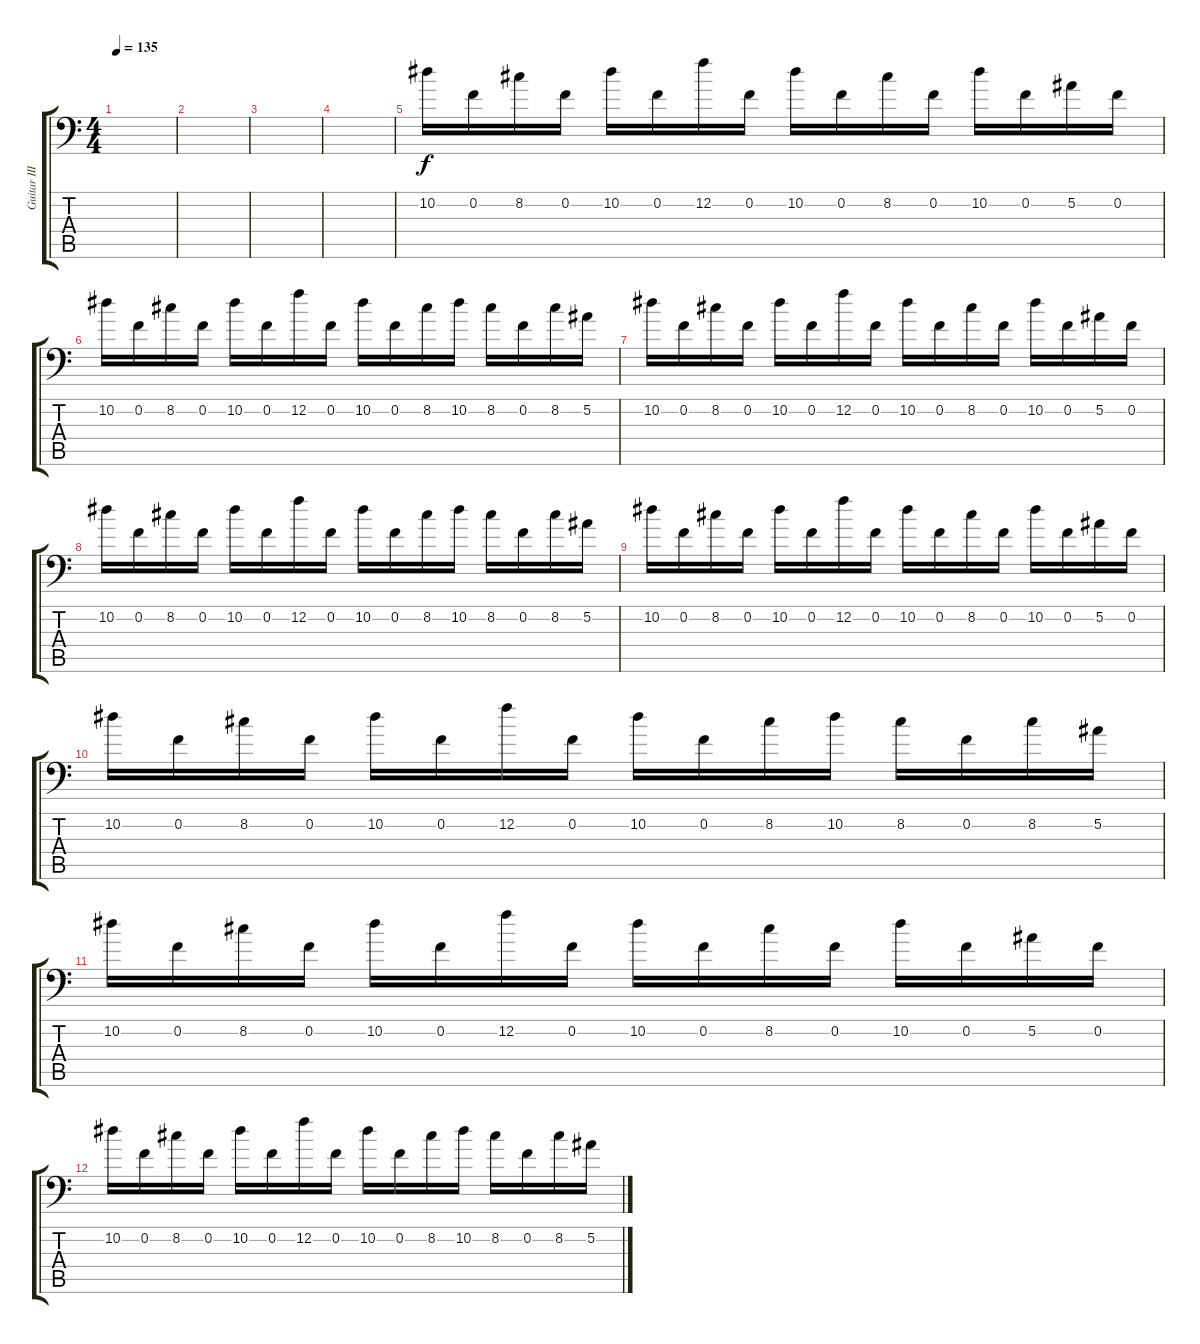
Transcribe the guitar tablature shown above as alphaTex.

\track ("Guitar III" "Guitar III") {instrument distortionguitar}
\staff {score tabs}
\tuning (Bb3 F3 Db3 Ab2 Eb2 Bb1) {hide}
\ts (4 4)
\tempo 135
\clef f4
\ks c
|
|
|
|
10.2.16 0.2.16 8.2.16 0.2.16 10.2.16 0.2.16 12.2.16 0.2.16 10.2.16 0.2.16 8.2.16 0.2.16 10.2.16 0.2.16 5.2.16 0.2.16 |
10.2.16 0.2.16 8.2.16 0.2.16 10.2.16 0.2.16 12.2.16 0.2.16 10.2.16 0.2.16 8.2.16 10.2.16 8.2.16 0.2.16 8.2.16 5.2.16 |
10.2.16 0.2.16 8.2.16 0.2.16 10.2.16 0.2.16 12.2.16 0.2.16 10.2.16 0.2.16 8.2.16 0.2.16 10.2.16 0.2.16 5.2.16 0.2.16 |
10.2.16 0.2.16 8.2.16 0.2.16 10.2.16 0.2.16 12.2.16 0.2.16 10.2.16 0.2.16 8.2.16 10.2.16 8.2.16 0.2.16 8.2.16 5.2.16 |
10.2.16 0.2.16 8.2.16 0.2.16 10.2.16 0.2.16 12.2.16 0.2.16 10.2.16 0.2.16 8.2.16 0.2.16 10.2.16 0.2.16 5.2.16 0.2.16 |
10.2.16 0.2.16 8.2.16 0.2.16 10.2.16 0.2.16 12.2.16 0.2.16 10.2.16 0.2.16 8.2.16 10.2.16 8.2.16 0.2.16 8.2.16 5.2.16 |
10.2.16 0.2.16 8.2.16 0.2.16 10.2.16 0.2.16 12.2.16 0.2.16 10.2.16 0.2.16 8.2.16 0.2.16 10.2.16 0.2.16 5.2.16 0.2.16 |
10.2.16 0.2.16 8.2.16 0.2.16 10.2.16 0.2.16 12.2.16 0.2.16 10.2.16 0.2.16 8.2.16 10.2.16 8.2.16 0.2.16 8.2.16 5.2.16
